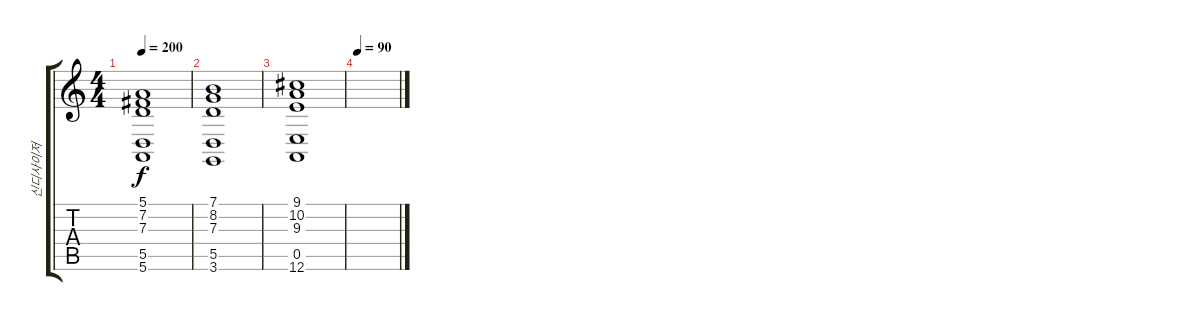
\track ("신디사이저" "신디사이저") {instrument stringensemble1}
\staff {score tabs}
\tuning (E4 B3 G3 D3 A2 E2) {hide}
\ts (4 4)
\tempo 200
\clef g2
\ks c
(5.1 7.2 7.3 5.5 5.6).1{dy f} |
(7.1 8.2 7.3 5.5 3.6).1 |
(9.1 10.2 9.3 0.5 12.6).1 |
\tempo 90
